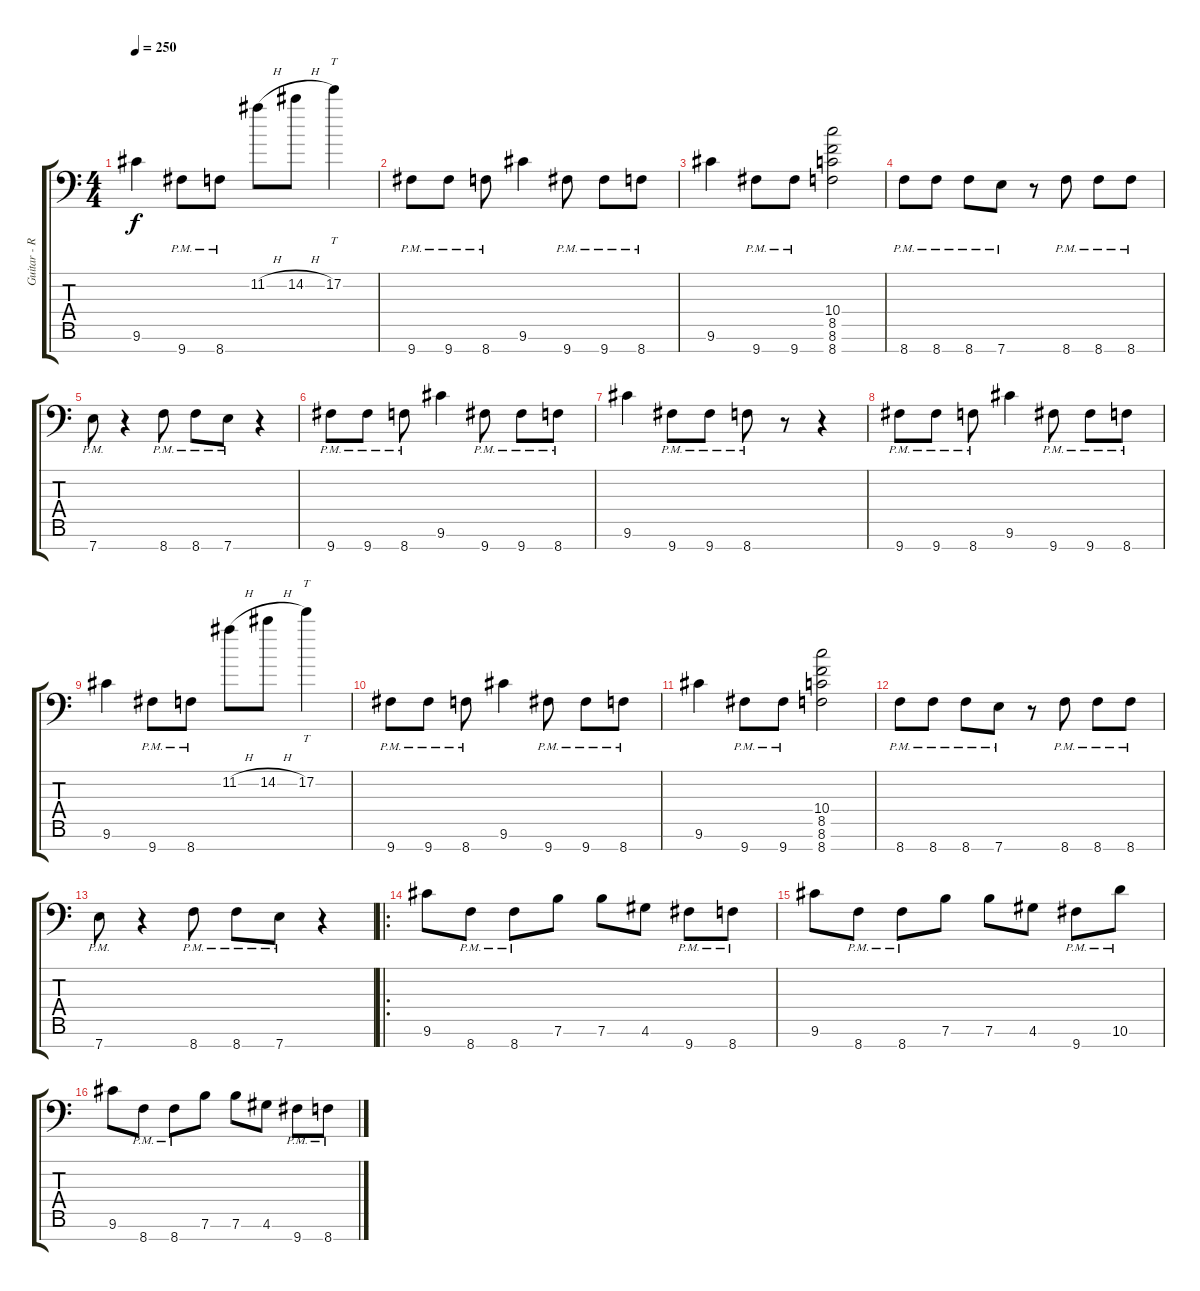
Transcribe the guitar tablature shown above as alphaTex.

\track ("Guitar - Right channel" "Guitar - R") {instrument distortionguitar}
\staff {score tabs}
\tuning (E4 B3 G3 D3 A2 E2 A1) {hide}
\ts (4 4)
\tempo 250
\clef f4
\ks c
9.6.4{dy f} 9.7{pm}.8 8.7{pm}.8 11.2{h}.8 14.2{h}.8 17.2.4{tt} |
9.7{pm}.8 9.7{pm}.8 8.7{pm}.8 9.6.4 9.7{pm}.8 9.7{pm}.8 8.7{pm}.8 |
9.6.4 9.7{pm}.8 9.7{pm}.8 (10.4 8.5 8.6 8.7).2 |
8.7{pm}.8 8.7{pm}.8 8.7{pm}.8 7.7{pm}.8 r.8 8.7{pm}.8 8.7{pm}.8 8.7{pm}.8 |
7.7{pm}.8 r.4 8.7{pm}.8 8.7{pm}.8 7.7{pm}.8 r.4 |
9.7{pm}.8 9.7{pm}.8 8.7{pm}.8 9.6.4 9.7{pm}.8 9.7{pm}.8 8.7{pm}.8 |
9.6.4 9.7{pm}.8 9.7{pm}.8 8.7{pm}.8 r.8 r.4 |
9.7{pm}.8 9.7{pm}.8 8.7{pm}.8 9.6.4 9.7{pm}.8 9.7{pm}.8 8.7{pm}.8 |
9.6.4 9.7{pm}.8 8.7{pm}.8 11.2{h}.8 14.2{h}.8 17.2.4{tt} |
9.7{pm}.8 9.7{pm}.8 8.7{pm}.8 9.6.4 9.7{pm}.8 9.7{pm}.8 8.7{pm}.8 |
9.6.4 9.7{pm}.8 9.7{pm}.8 (10.4 8.5 8.6 8.7).2 |
8.7{pm}.8 8.7{pm}.8 8.7{pm}.8 7.7{pm}.8 r.8 8.7{pm}.8 8.7{pm}.8 8.7{pm}.8 |
7.7{pm}.8 r.4 8.7{pm}.8 8.7{pm}.8 7.7{pm}.8 r.4 |
\ro
9.6.8 8.7{pm}.8 8.7{pm}.8 7.6.8 7.6.8 4.6.8 9.7{pm}.8 8.7{pm}.8 |
9.6.8 8.7{pm}.8 8.7{pm}.8 7.6.8 7.6.8 4.6.8 9.7{pm}.8 10.6{pm}.8 |
9.6.8 8.7{pm}.8 8.7{pm}.8 7.6.8 7.6.8 4.6.8 9.7{pm}.8 8.7{pm}.8
